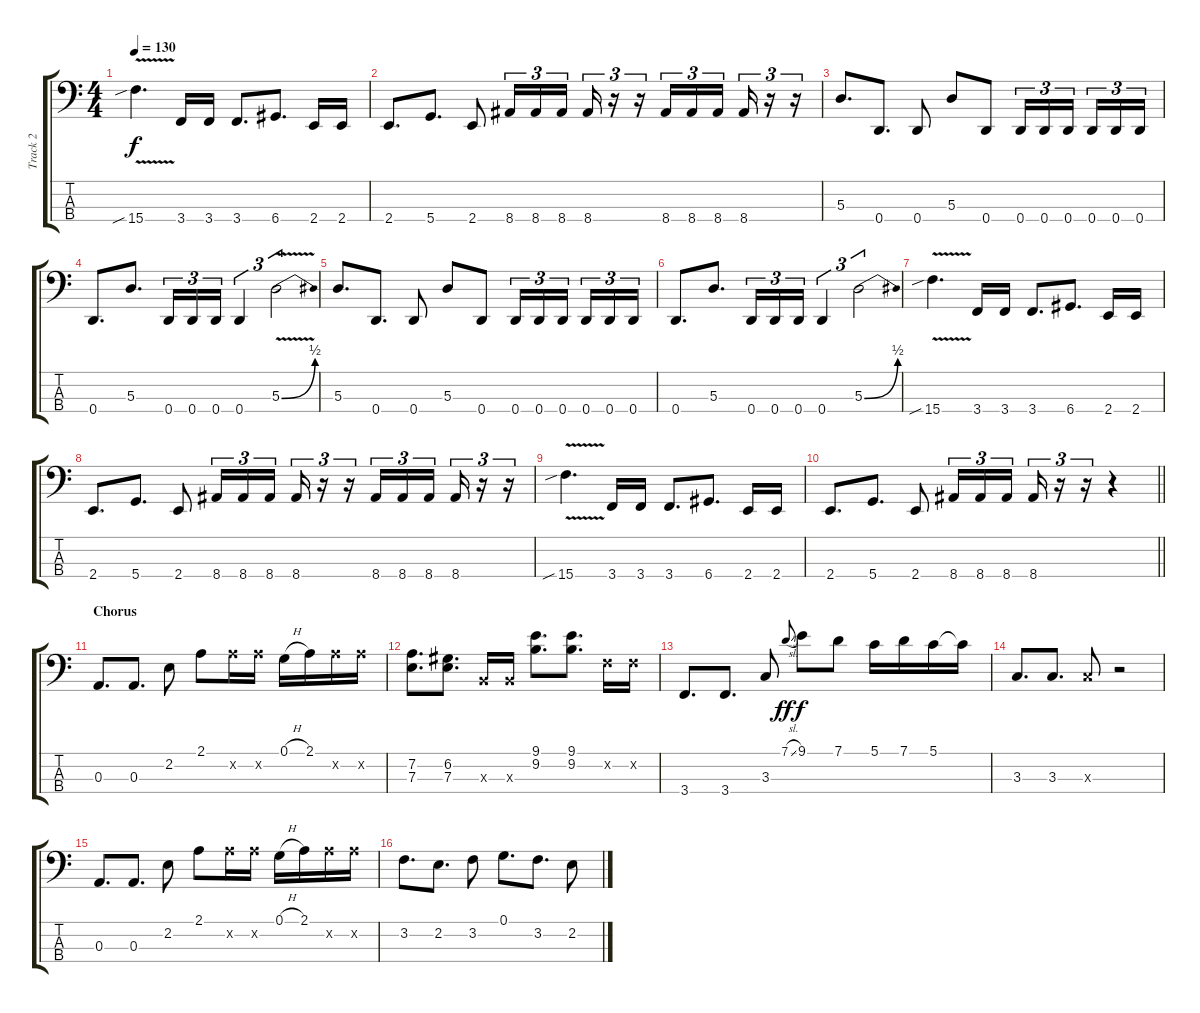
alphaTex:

\track ("Track 2" "Track 2") {instrument electricbassfinger}
\staff {score tabs}
\tuning (G2 D2 A1 D1) {hide}
\ts (4 4)
\tempo 130
\clef f4
\ks c
15.4{v sib}.4{d dy f} 3.4.16 3.4.16 3.4.8{d} 6.4.8{d} 2.4.16 2.4.16 |
2.4.8{d} 5.4.8{d} 2.4.8 8.4.16{tu (3 2)} 8.4.16{tu (3 2)} 8.4.16{tu (3 2) beam splitsecondary} 8.4.16{tu (3 2)} r.16{tu (3 2)} r.16{tu (3 2)} 8.4.16{tu (3 2)} 8.4.16{tu (3 2)} 8.4.16{tu (3 2) beam splitsecondary} 8.4.16{tu (3 2)} r.16{tu (3 2)} r.16{tu (3 2)} |
5.3.8{d} 0.4.8{d} 0.4.8 5.3.8 0.4.8 0.4.16{tu (3 2)} 0.4.16{tu (3 2)} 0.4.16{tu (3 2) beam splitsecondary} 0.4.16{tu (3 2)} 0.4.16{tu (3 2)} 0.4.16{tu (3 2)} |
0.4.8{d} 5.3.8{d} 0.4.16{tu (3 2)} 0.4.16{tu (3 2)} 0.4.16{tu (3 2)} 0.4.4{tu (3 2)} 5.3{be (bend 0 0 60 2) v}.2{tu (3 2)} |
5.3.8{d} 0.4.8{d} 0.4.8 5.3.8 0.4.8 0.4.16{tu (3 2)} 0.4.16{tu (3 2)} 0.4.16{tu (3 2) beam splitsecondary} 0.4.16{tu (3 2)} 0.4.16{tu (3 2)} 0.4.16{tu (3 2)} |
0.4.8{d} 5.3.8{d} 0.4.16{tu (3 2)} 0.4.16{tu (3 2)} 0.4.16{tu (3 2)} 0.4.4{tu (3 2)} 5.3{be (bend 0 0 60 2)}.2{tu (3 2)} |
15.4{v sib}.4{d} 3.4.16 3.4.16 3.4.8{d} 6.4.8{d} 2.4.16 2.4.16 |
2.4.8{d} 5.4.8{d} 2.4.8 8.4.16{tu (3 2)} 8.4.16{tu (3 2)} 8.4.16{tu (3 2) beam splitsecondary} 8.4.16{tu (3 2)} r.16{tu (3 2)} r.16{tu (3 2)} 8.4.16{tu (3 2)} 8.4.16{tu (3 2)} 8.4.16{tu (3 2) beam splitsecondary} 8.4.16{tu (3 2)} r.16{tu (3 2)} r.16{tu (3 2)} |
15.4{v sib}.4{d} 3.4.16 3.4.16 3.4.8{d} 6.4.8{d} 2.4.16 2.4.16 |
\barLineRight lightlight
2.4.8{d} 5.4.8{d} 2.4.8 8.4.16{tu (3 2)} 8.4.16{tu (3 2)} 8.4.16{tu (3 2) beam splitsecondary} 8.4.16{tu (3 2)} r.16{tu (3 2)} r.16{tu (3 2)} r.4 |
\section ("" "Chorus")
0.3.8{d} 0.3.8{d} 2.2.8 2.1.8 7.2{x}.16 7.2{x}.16 0.1{h}.16 2.1.16 7.2{x}.16 7.2{x}.16 |
(7.2 7.3).8{d} (6.2 7.3).8{d} 2.3{x}.16 2.3{x}.16 (9.1 9.2).8{d} (9.1 9.2).8{d} 3.2{x}.16 3.2{x}.16 |
3.4.8{d} 3.4.8{d} 3.3.8 7.1{sl}.8{gr onbeat dy ff} 9.1.8{dy f} 7.1.8 5.1.16 7.1.16 5.1.16 5.1{t}.16 |
3.3.8{d} 3.3.8{d} 3.3{x}.8 r.2 |
0.3.8{d} 0.3.8{d} 2.2.8 2.1.8 7.2{x}.16 7.2{x}.16 0.1{h}.16 2.1.16 7.2{x}.16 7.2{x}.16 |
3.2.8{d} 2.2.8{d} 3.2.8 0.1.8{d} 3.2.8{d} 2.2.8
